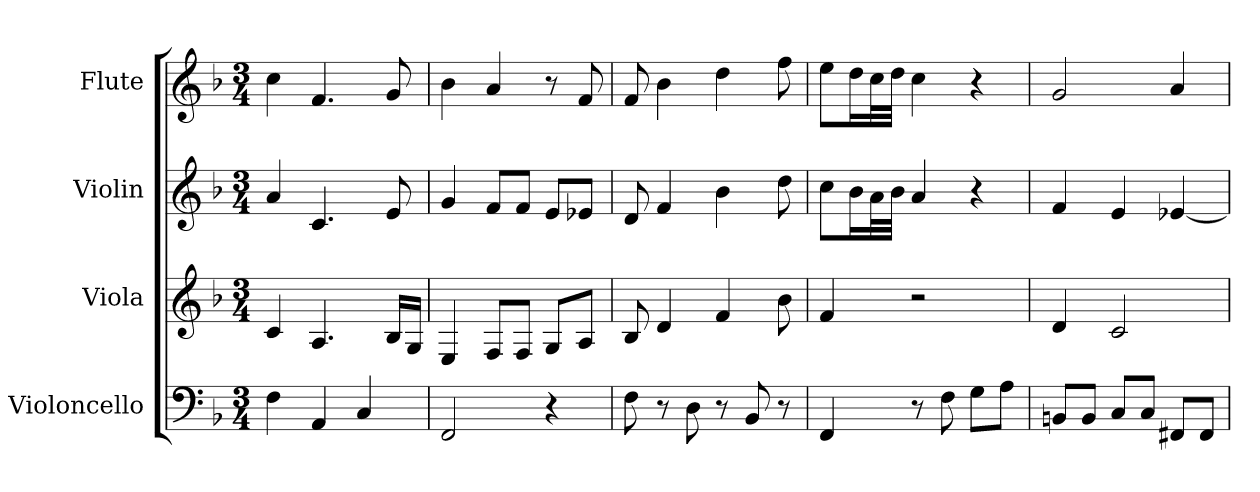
**kern	**kern	**kern	**kern
*part4	*part3	*part2	*part1
*staff4	*staff3	*staff2	*staff1
*I"Violoncello	*I"Viola	*I"Violin	*I"Flute
*I'Vc	*I'Vla	*I'Vln	*I'Fl
*k[b-]	*k[b-]	*k[b-]	*k[b-]
*F:	*F:	*F:	*F:
*M3/4	*M3/4	*M3/4	*M3/4
*MM92	*MM92	*MM92	*MM92
=	=	=	=
4F	4c	4a	4cc
4AA	4.A	4.c	4.f
4C	.	.	.
.	16B-LL	8e	8g
.	16GJJ	.	.
=2	=2	=2	=2
2FF	4E	4g	4b-
.	8FL	8fL	4a
.	8FJ	8fJ	.
4r	8GL	8eL	8r
.	8AJ	8e-XJ	8f
=3	=3	=3	=3
8F	8B-	8d	8f
8r	4d	4f	4b-
8D	.	.	.
8r	4f	4b-	4dd
8BB-	.	.	.
8r	8b-	8dd	8ff
=4	=4	=4	=4
4FF	4f	8ccL	8eeL
.	.	16b-L	16ddL
.	.	32aL	32ccL
.	.	32b-JJJ	32ddJJJ
8r	2r	4a	4cc
8F	.	.	.
8GL	.	4r	4r
8AJ	.	.	.
=5	=5	=5	=5
8BBnL	4d	4f	2g
8BBJ	.	.	.
8CL	2c	4e	.
8CJ	.	.	.
8FF#XL	.	[4e-X	4a
8FF#J	.	.	.
=	=	=	=
*-	*-	*-	*-
